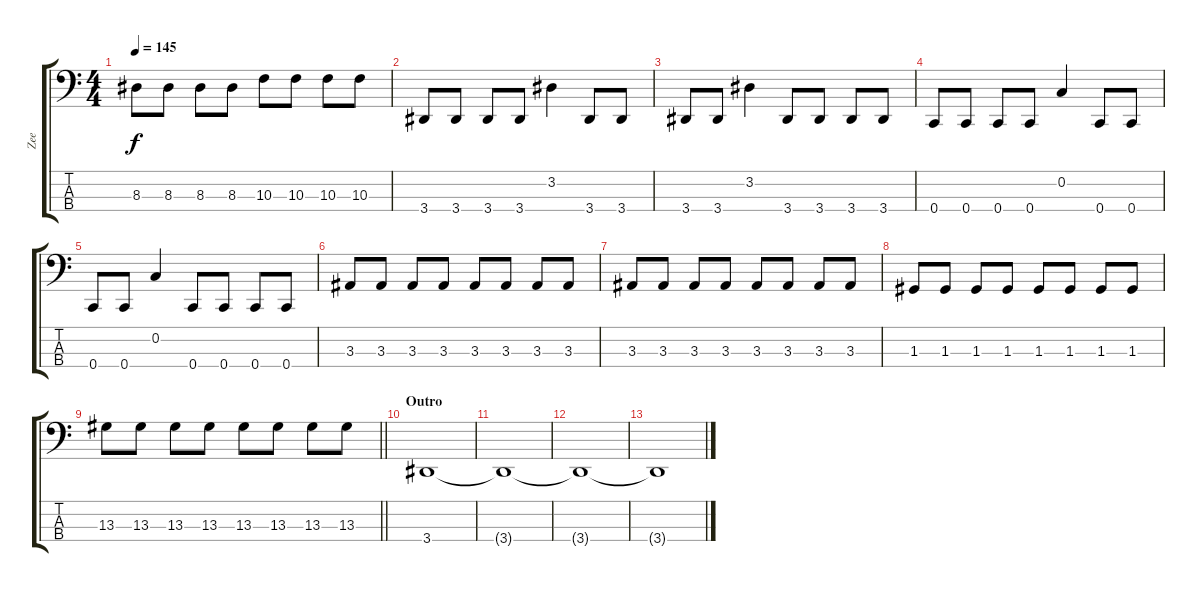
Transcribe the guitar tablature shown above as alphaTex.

\track ("Zee" "Zee") {instrument electricbassfinger}
\staff {score tabs}
\tuning (F2 C2 G1 C1) {hide}
\ts (4 4)
\tempo 145
\clef f4
\ks c
8.3.8{dy f} 8.3.8 8.3.8 8.3.8 10.3.8 10.3.8 10.3.8 10.3.8 |
3.4.8 3.4.8 3.4.8 3.4.8 3.2.4 3.4.8 3.4.8 |
3.4.8 3.4.8 3.2.4 3.4.8 3.4.8 3.4.8 3.4.8 |
0.4.8 0.4.8 0.4.8 0.4.8 0.2.4 0.4.8 0.4.8 |
0.4.8 0.4.8 0.2.4 0.4.8 0.4.8 0.4.8 0.4.8 |
3.3.8 3.3.8 3.3.8 3.3.8 3.3.8 3.3.8 3.3.8 3.3.8 |
3.3.8 3.3.8 3.3.8 3.3.8 3.3.8 3.3.8 3.3.8 3.3.8 |
1.3.8 1.3.8 1.3.8 1.3.8 1.3.8 1.3.8 1.3.8 1.3.8 |
\barLineRight lightlight
13.3.8 13.3.8 13.3.8 13.3.8 13.3.8 13.3.8 13.3.8 13.3.8 |
\section ("" "Outro")
3.4.1{volume 0} |
3.4{t}.1 |
3.4{t}.1 |
3.4{t}.1
